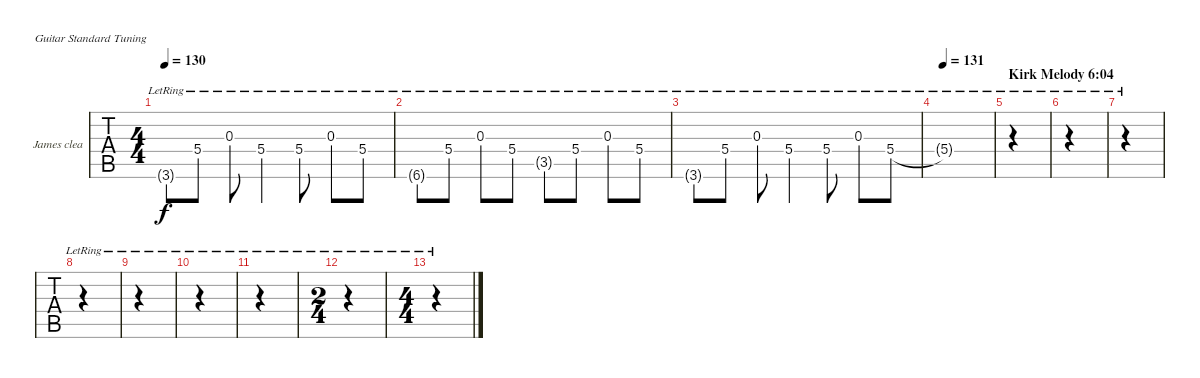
\defaultSystemsLayout 4
\bracketExtendMode groupsimilarinstruments
\firstSystemTrackNameOrientation horizontal
\otherSystemsTrackNameOrientation horizontal
\track ("James clean" "James clea") {instrument electricguitarclean}
\staff {tabs}
\tuning (E4 B3 G3 D3 A2 E2)
\ts (4 4)
\tempo 130
\clef g2
\ks c
3.6{g lr}.8{dy f} 5.4{lr}.8 0.3{lr}.8 5.4{lr}.4 5.4{lr}.8 0.3{lr}.8 5.4{lr}.8 |
6.6{g lr}.8 5.4{lr}.8 0.3{lr}.8 5.4{lr}.8 3.5{g lr}.8 5.4{lr}.8 0.3{lr}.8 5.4{lr}.8 |
3.6{g lr}.8 5.4{lr}.8 0.3{lr}.8 5.4{lr}.4 5.4{lr}.8 0.3{lr}.8 5.4{lr}.8 |
\tempo 131
5.4{lr t}.1 |
\section ("" "Kirk Melody 6:04")
|
|
|
|
|
|
|
\ts (2 4)
|
\ts (4 4)
